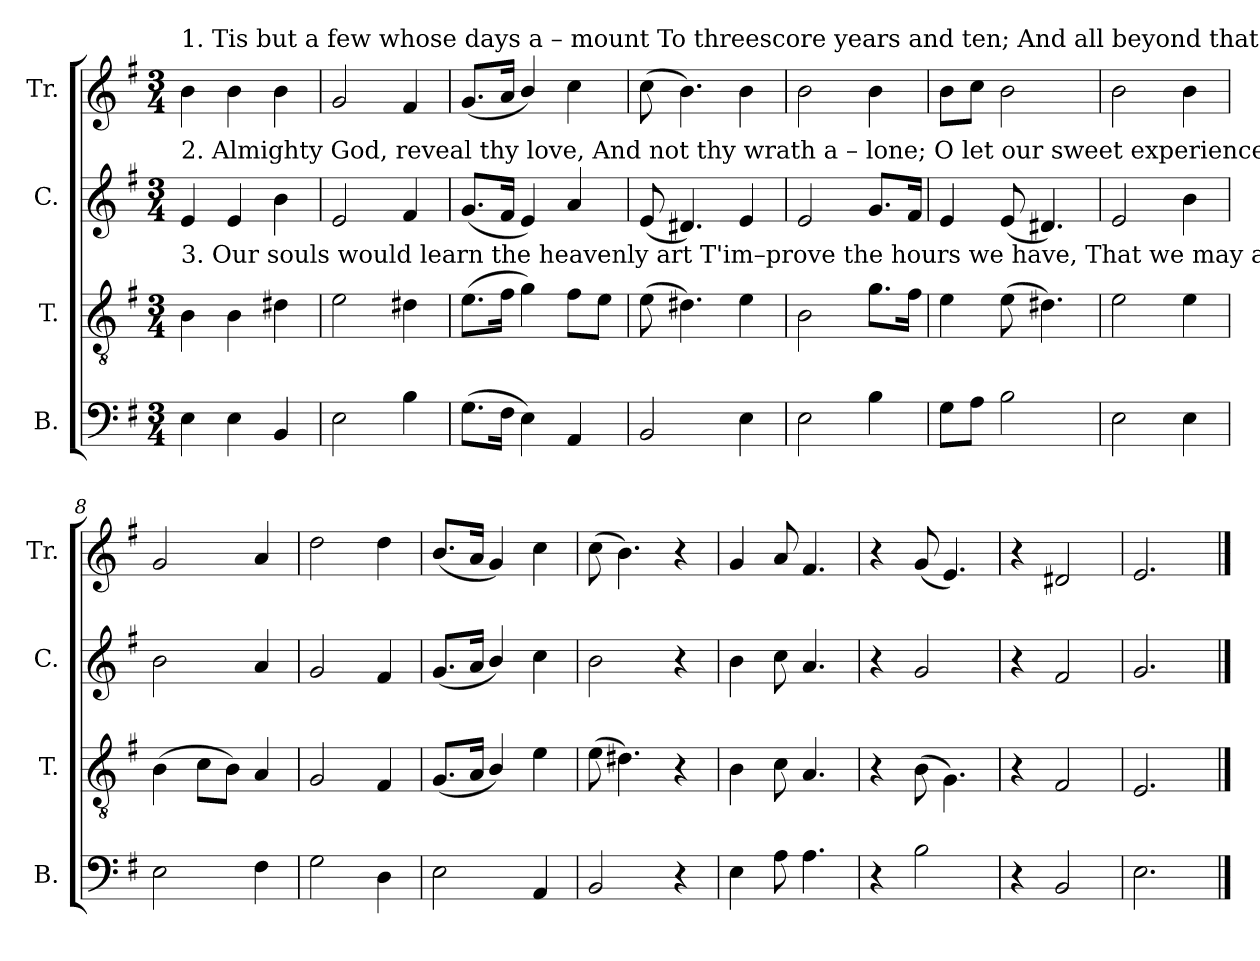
**kern	**kern	**kern	**kern
*part4	*part3	*part2	*part1
*staff4	*staff3	*staff2	*staff1
*I"B.	*I"T.	*I"C.	*I"Tr.
*I'B.	*I'T.	*I'C.	*I'Tr.
*clefF4	*clefGv2	*clefG2	*clefG2
*k[f#]	*k[f#]	*k[f#]	*k[f#]
*M3/4	*M3/4	*M3/4	*M3/4
*MM90	*MM90	*MM90	*MM90
=1	=1	=1	=1
!	!	!	!LO:TX:a:t=1. Tis but a few whose days a  –  mount  To threescore years and ten; And all beyond  that short  ac – count     Is sorrow,     toil,         and  pain.
!	!	!LO:TX:a:t=2. Almighty God,  reveal      thy   love,   And not thy wrath a  – lone;  O let  our sweet  experience  prove      The mercies    of           thy throne!	!
!	!LO:TX:a:t=3. Our souls would learn the heavenly art T'im–prove the hours we have, That we may act the wiser part,       Beyond the   grave          to  live.	!	!
4E\	4B\	4e/	4b\
4E\	4B\	4e/	4b\
4BB/	4d#X\	4b\	4b\
=2	=2	=2	=2
2E\	2e\	2e/	2g/
4B\	4d#X\	4f#/	4f#/
=3	=3	=3	=3
(8.G\L	(8.e\L	(8.g/L	(8.g/L
16F#\Jk	16f#\Jk	16f#/Jk	16a/Jk
4E\)	4g\)	4e/)	4b/)
4AA/	8f#\L	4a/	4cc\
.	8e\J	.	.
=4	=4	=4	=4
2BB/	(8e\	(8e/	(8cc\
.	4.d#X\)	4.d#X/)	4.b\)
4E\	4e\	4e/	4b\
=5	=5	=5	=5
2E\	2B\	2e/	2b\
4B\	8.g\L	8.g/L	4b\
.	16f#\Jk	16f#/Jk	.
=6	=6	=6	=6
8G\L	4e\	4e/	8b\L
8A\J	.	.	8cc\J
2B\	(8e\	(8e/	2b\
.	4.d#X\)	4.d#X/)	.
=7	=7	=7	=7
2E\	2e\	2e/	2b\
4E\	4e\	4b\	4b\
=8	=8	=8	=8
2E\	(4B\	2b\	2g/
.	8c\L	.	.
.	8B\J)	.	.
4F#\	4A/	4a/	4a/
=9	=9	=9	=9
2G\	2G/	2g/	2dd\
4D\	4F#/	4f#/	4dd\
=10	=10	=10	=10
2E\	(8.G/L	(8.g/L	(8.b/L
.	16A/Jk	16a/Jk	16a/Jk
.	4B/)	4b/)	4g/)
4AA/	4e\	4cc\	4cc\
=11	=11	=11	=11
2BB/	(8e\	2b\	(8cc\
.	4.d#X\)	.	4.b\)
4r	4r	4r	4r
=12	=12	=12	=12
4E\	4B\	4b\	4g/
8A\	8c\	8cc\	8a/
4.A\	4.A/	4.a/	4.f#/
=13	=13	=13	=13
4r	4r	4r	4r
2B\	(8B\	2g/	(8g/
.	4.G\)	.	4.e/)
=14	=14	=14	=14
4r	4r	4r	4r
2BB/	2F#/	2f#/	2d#X/
=15	=15	=15	=15
2.E\	2.E/	2.g/	2.e/
==	==	==	==
*-	*-	*-	*-
